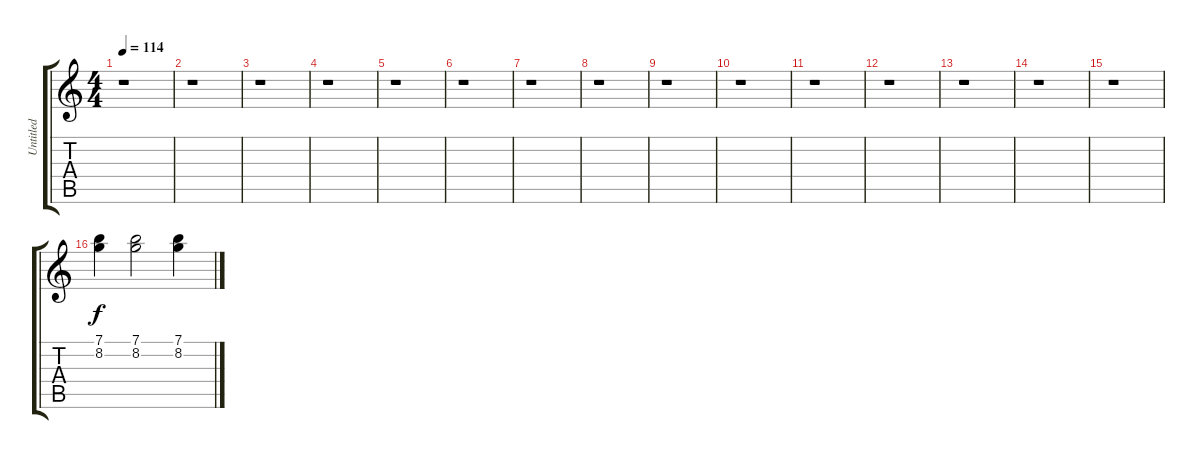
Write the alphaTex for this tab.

\track ("Untitled" "Untitled") {instrument electricguitarclean}
\staff {score tabs}
\tuning (E4 B3 G3 D3 A2 E2) {hide}
\ts (4 4)
\tempo 114
\clef g2
\ks c
r.1{dy f} |
r.1 |
r.1 |
r.1 |
r.1 |
r.1 |
r.1 |
r.1 |
r.1 |
r.1 |
r.1 |
r.1 |
r.1 |
r.1 |
r.1 |
(7.1 8.2).4 (7.1 8.2).2 (7.1 8.2).4
